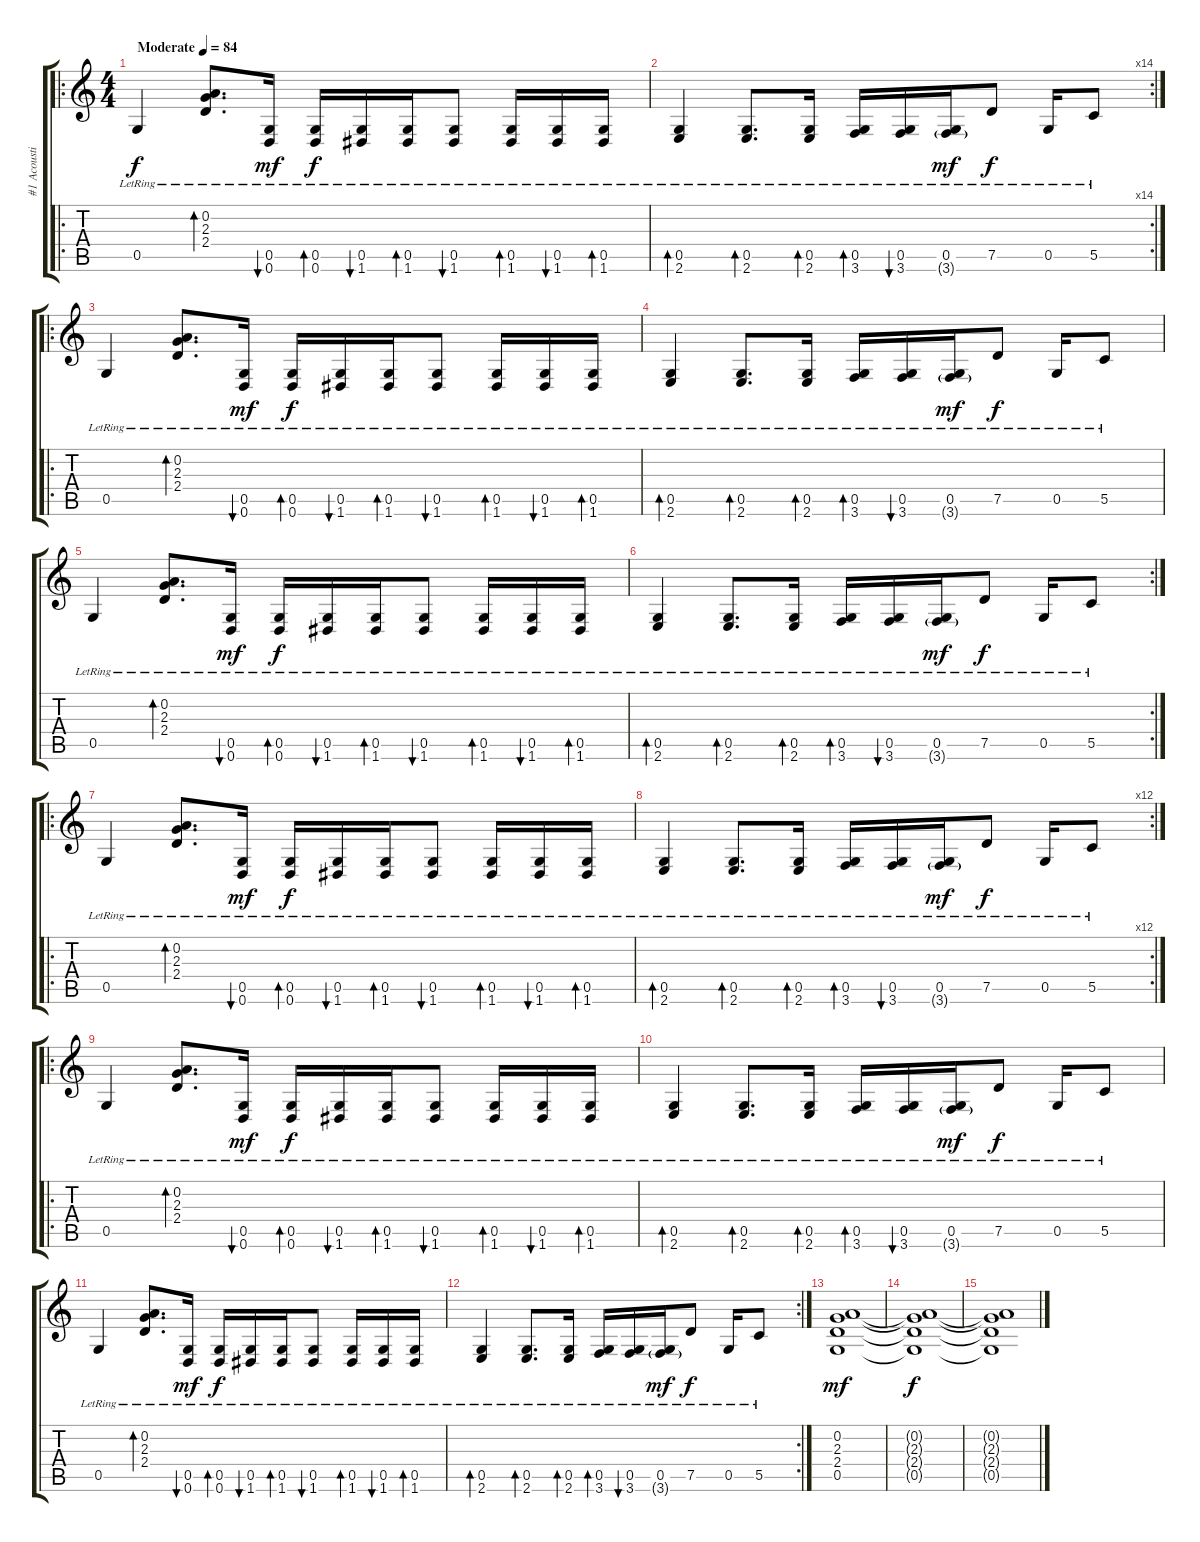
\track ("#1 Acoustic" "#1 Acousti") {instrument acousticguitarsteel}
\staff {score tabs}
\tuning (D4 A3 F3 C3 G2 D2) {hide}
\ro
\ts (4 4)
\tempo (84 "Moderate")
\clef g2
\ks c
0.5{lr}.4{dy f instrument acousticguitarsteel} (0.2{lr} 2.3{lr} 2.4{lr}).8{d bd 60} (0.5 0.6{lr}).16{bu 60 dy mf} (0.5 0.6{lr}).16{bd 30 dy f} (0.5{lr} 1.6{lr}).16{bu 30} (0.5{lr} 1.6{lr}).16{bd 30} (0.5{lr} 1.6{lr}).8{bu 30} (0.5{lr} 1.6{lr}).16{bd 30} (0.5{lr} 1.6{lr}).16{bu 60} (0.5{lr} 1.6{lr}).16{bd 60} |
\rc 14
(0.5 2.6{lr}).4{bd 60} (0.5 2.6{lr}).8{d bd 30} (0.5{lr} 2.6{lr}).16{bd 30} (0.5{lr} 3.6{lr}).16{bd 30} (0.5{lr} 3.6{lr}).16{bu 30} (0.5 3.6{g lr}).16{dy mf} 7.5{lr}.8{dy f} 0.5{lr}.16 5.5{lr}.8 |
\ro
0.5{lr}.4 (0.2{lr} 2.3{lr} 2.4{lr}).8{d bd 60} (0.5 0.6{lr}).16{bu 60 dy mf} (0.5 0.6{lr}).16{bd 30 dy f} (0.5{lr} 1.6{lr}).16{bu 30} (0.5{lr} 1.6{lr}).16{bd 30} (0.5{lr} 1.6{lr}).8{bu 30} (0.5{lr} 1.6{lr}).16{bd 30} (0.5{lr} 1.6{lr}).16{bu 60} (0.5{lr} 1.6{lr}).16{bd 60} |
(0.5 2.6{lr}).4{bd 60} (0.5 2.6{lr}).8{d bd 30} (0.5{lr} 2.6{lr}).16{bd 30} (0.5{lr} 3.6{lr}).16{bd 30} (0.5{lr} 3.6{lr}).16{bu 30} (0.5 3.6{g lr}).16{dy mf} 7.5{lr}.8{dy f} 0.5{lr}.16 5.5{lr}.8 |
0.5{lr}.4 (0.2{lr} 2.3{lr} 2.4{lr}).8{d bd 60} (0.5 0.6{lr}).16{bu 60 dy mf} (0.5 0.6{lr}).16{bd 30 dy f} (0.5{lr} 1.6{lr}).16{bu 30} (0.5{lr} 1.6{lr}).16{bd 30} (0.5{lr} 1.6{lr}).8{bu 30} (0.5{lr} 1.6{lr}).16{bd 30} (0.5{lr} 1.6{lr}).16{bu 60} (0.5{lr} 1.6{lr}).16{bd 60} |
\rc 2
(0.5 2.6{lr}).4{bd 60} (0.5 2.6{lr}).8{d bd 30} (0.5{lr} 2.6{lr}).16{bd 30} (0.5{lr} 3.6{lr}).16{bd 30} (0.5{lr} 3.6{lr}).16{bu 30} (0.5 3.6{g lr}).16{dy mf} 7.5{lr}.8{dy f} 0.5{lr}.16 5.5{lr}.8 |
\ro
0.5{lr}.4 (0.2{lr} 2.3{lr} 2.4{lr}).8{d bd 60} (0.5 0.6{lr}).16{bu 60 dy mf} (0.5 0.6{lr}).16{bd 30 dy f} (0.5{lr} 1.6{lr}).16{bu 30} (0.5{lr} 1.6{lr}).16{bd 30} (0.5{lr} 1.6{lr}).8{bu 30} (0.5{lr} 1.6{lr}).16{bd 30} (0.5{lr} 1.6{lr}).16{bu 60} (0.5{lr} 1.6{lr}).16{bd 60} |
\rc 12
(0.5 2.6{lr}).4{bd 60} (0.5 2.6{lr}).8{d bd 30} (0.5{lr} 2.6{lr}).16{bd 30} (0.5{lr} 3.6{lr}).16{bd 30} (0.5{lr} 3.6{lr}).16{bu 30} (0.5 3.6{g lr}).16{dy mf} 7.5{lr}.8{dy f} 0.5{lr}.16 5.5{lr}.8 |
\ro
0.5{lr}.4 (0.2{lr} 2.3{lr} 2.4{lr}).8{d bd 60} (0.5 0.6{lr}).16{bu 60 dy mf} (0.5 0.6{lr}).16{bd 30 dy f} (0.5{lr} 1.6{lr}).16{bu 30} (0.5{lr} 1.6{lr}).16{bd 30} (0.5{lr} 1.6{lr}).8{bu 30} (0.5{lr} 1.6{lr}).16{bd 30} (0.5{lr} 1.6{lr}).16{bu 60} (0.5{lr} 1.6{lr}).16{bd 60} |
(0.5 2.6{lr}).4{bd 60} (0.5 2.6{lr}).8{d bd 30} (0.5{lr} 2.6{lr}).16{bd 30} (0.5{lr} 3.6{lr}).16{bd 30} (0.5{lr} 3.6{lr}).16{bu 30} (0.5 3.6{g lr}).16{dy mf} 7.5{lr}.8{dy f} 0.5{lr}.16 5.5{lr}.8 |
0.5{lr}.4 (0.2{lr} 2.3{lr} 2.4{lr}).8{d bd 60} (0.5 0.6{lr}).16{bu 60 dy mf} (0.5 0.6{lr}).16{bd 30 dy f} (0.5{lr} 1.6{lr}).16{bu 30} (0.5{lr} 1.6{lr}).16{bd 30} (0.5{lr} 1.6{lr}).8{bu 30} (0.5{lr} 1.6{lr}).16{bd 30} (0.5{lr} 1.6{lr}).16{bu 60} (0.5{lr} 1.6{lr}).16{bd 60} |
\rc 2
(0.5 2.6{lr}).4{bd 60} (0.5 2.6{lr}).8{d bd 30} (0.5{lr} 2.6{lr}).16{bd 30} (0.5{lr} 3.6{lr}).16{bd 30} (0.5{lr} 3.6{lr}).16{bu 30} (0.5 3.6{g lr}).16{dy mf} 7.5{lr}.8{dy f} 0.5{lr}.16 5.5{lr}.8 |
(0.2 2.3 2.4 0.5).1{dy mf} |
(0.2{t} 2.3{t} 2.4{t} 0.5{t}).1{dy f} |
(0.2{t} 2.3{t} 2.4{t} 0.5{t}).1
